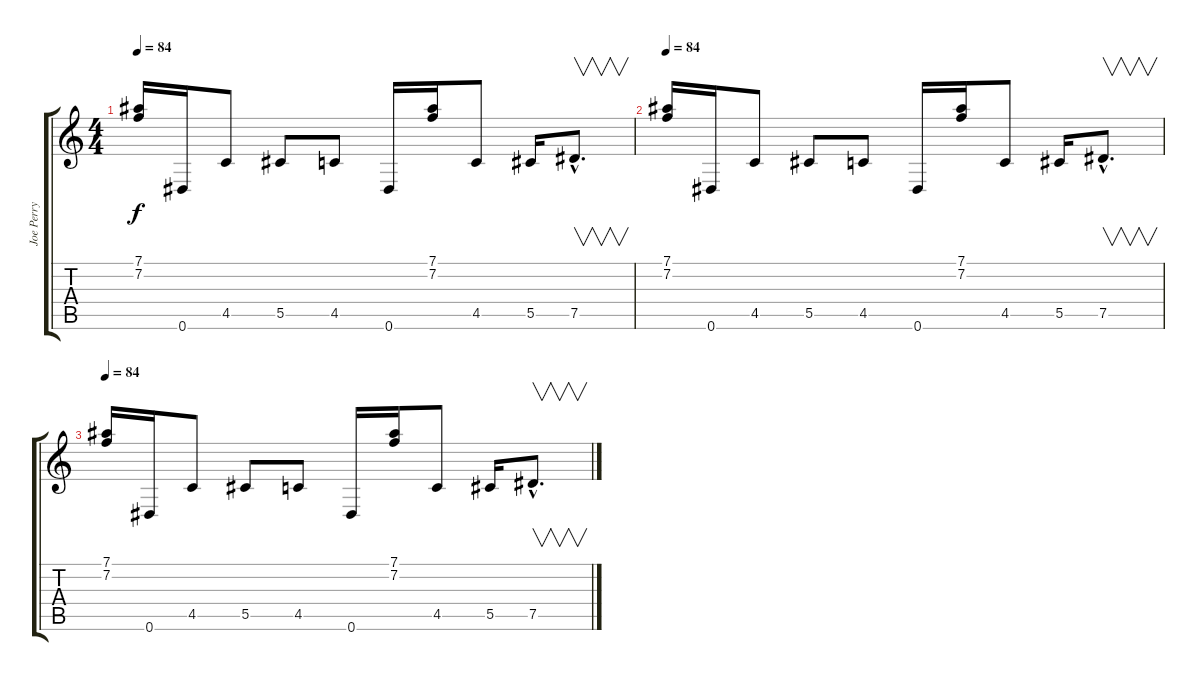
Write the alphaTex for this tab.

\track ("Joe Perry" "Joe Perry") {instrument distortionguitar}
\staff {score tabs}
\tuning (Eb4 Bb3 Gb3 Db3 Ab2 Eb2) {hide}
\ts (4 4)
\tempo 84
\clef g2
\ks c
(7.1 7.2).16{dy f} 0.6.16 4.5.8 5.5.8 4.5.8 0.6.16 (7.1 7.2).16 4.5.8 5.5.16 7.5{hac}.8{v d} |
\tempo 84
(7.1 7.2).16 0.6.16 4.5.8 5.5.8 4.5.8 0.6.16 (7.1 7.2).16 4.5.8 5.5.16 7.5{hac}.8{v d} |
\tempo 84
(7.1 7.2).16 0.6.16 4.5.8 5.5.8 4.5.8 0.6.16 (7.1 7.2).16 4.5.8 5.5.16 7.5{hac}.8{v d}
